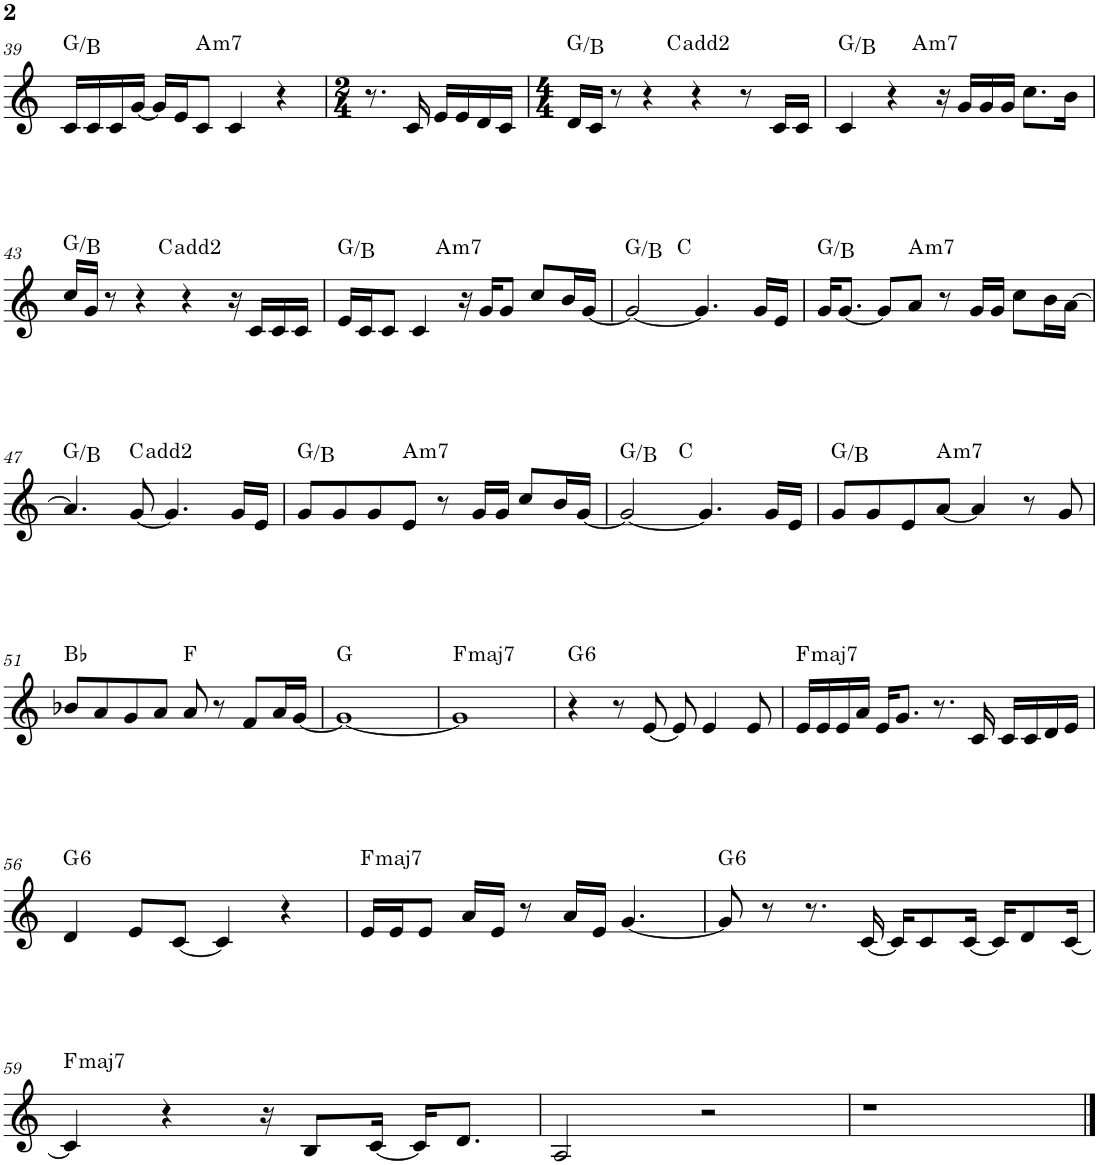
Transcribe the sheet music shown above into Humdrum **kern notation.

**kern	**harte
*part1	*part1
*staff1	*
*I"P1	*
!!LO:PB:g=z
*clefG2	*
*k[]	*
*M4/4	*
=39	=39
16c/LL	G:maj/3
16c/	.
16c/	.
[<16g/JJ	.
16g/LL]	.
16e/J	.
!	!LO:H:kt=m7
8c/J	A:min7
4c/	.
4r	.
=40	=40
*M2/4	*
8.r	.
16c/	.
16e/LL	.
16e/	.
16d/	.
16c/JJ	.
=41	=41
*M4/4	*
*^	*
16d/LL	4.ryy	G:maj/3
16c/JJ	.	.
8r	.	.
4r	.	.
.	2ryy	C:maj(2)
4r	.	.
8r	.	.
16c/LL	8ryy	.
16c/JJ	.	.
=42	=42	=42
4c/	4.ryy	G:maj/3
4r	.	.
!	!	!LO:H:kt=m7
.	2ryy	A:min7
16r	.	.
16g/LL	.	.
16g/	.	.
16g/JJ	.	.
8.cc\L	.	.
.	8ryy	.
16b\Jk	.	.
!!LO:LB:g=z	!!
=43	=43	=43
16cc/LL	4.ryy	G:maj/3
16g/JJ	.	.
8r	.	.
4r	.	.
.	2ryy	C:maj(2)
4r	.	.
16r	.	.
16c/LL	.	.
16c/	8ryy	.
16c/JJ	.	.
=44	=44	=44
16e/LL	4.ryy	G:maj/3
16c/J	.	.
8c/J	.	.
4c/	.	.
!	!	!LO:H:kt=m7
.	2ryy	A:min7
16r	.	.
16g/KL	.	.
8g/J	.	.
8cc/L	.	.
16b/L	8ryy	.
[<16g/JJ	.	.
=45	=45	=45
2g/_	4.ryy	G:maj/3
.	2ryy	C:maj
4.g/]	.	.
16g/LL	8ryy	.
16e/JJ	.	.
*v	*v	*
=46	=46
16g/KL	G:maj/3
[<8.g/J	.
8g/L]	.
!	!LO:H:kt=m7
8a/J	A:min7
8r	.
16g/LL	.
16g/JJ	.
8cc\L	.
16b\L	.
[>16a\JJ	.
!!LO:LB:g=z
=47	=47
4.a/]	G:maj/3
[<8g/	C:maj(2)
4.g/]	.
16g/LL	.
16e/JJ	.
=48	=48
8g/L	G:maj/3
8g/	.
8g/	.
!	!LO:H:kt=m7
8e/J	A:min7
8r	.
16g/LL	.
16g/JJ	.
8cc/L	.
16b/L	.
[<16g/JJ	.
=49	=49
*^	*
2g/_	4.ryy	G:maj/3
.	2ryy	C:maj
4.g/]	.	.
16g/LL	8ryy	.
16e/JJ	.	.
*v	*v	*
=50	=50
8g/L	G:maj/3
8g/	.
8e/	.
!	!LO:H:kt=m7
[<8a/J	A:min7
4a/]	.
8r	.
8g/	.
!!LO:LB:g=z
=51	=51
8b-X/L	Bb:maj
8a/	.
8g/	.
8a/J	.
8a/	F:maj
8r	.
8f/L	.
16a/L	.
[<16g/JJ	.
=52	=52
1g_	G:maj
=53	=53
!	!LO:H:kt=maj7
1g]	F:maj7
=54	=54
!	!LO:H:kt=6
4r	G:maj6
8r	.
[<8e/	.
8e/]	.
4e/	.
8e/	.
=55	=55
!	!LO:H:kt=maj7
16e/LL	F:maj7
16e/	.
16e/	.
16a/JJ	.
16e/KL	.
8.g/J	.
8.r	.
16c/	.
16c/LL	.
16c/	.
16d/	.
16e/JJ	.
!!LO:LB:g=z
=56	=56
!	!LO:H:kt=6
4d/	G:maj6
8e/L	.
[<8c/J	.
4c/]	.
4r	.
=57	=57
!	!LO:H:kt=maj7
16e/LL	F:maj7
16e/J	.
8e/J	.
16a/LL	.
16e/JJ	.
8r	.
16a/LL	.
16e/JJ	.
[<4.g/	.
=58	=58
!	!LO:H:kt=6
8g/]	G:maj6
8r	.
8.r	.
[<16c/	.
16c/KL]	.
8c/	.
[<16c/Jk	.
16c/KL]	.
8d/	.
[<16c/Jk	.
!!LO:LB:g=z
=59	=59
!	!LO:H:kt=maj7
4c/]	F:maj7
4r	.
16r	.
8B/L	.
[<16c/Jk	.
16c/KL]	.
8.d/J	.
=60	=60
2A/	.
2r	.
=61	=61
1r	.
==	==
*-	*-
